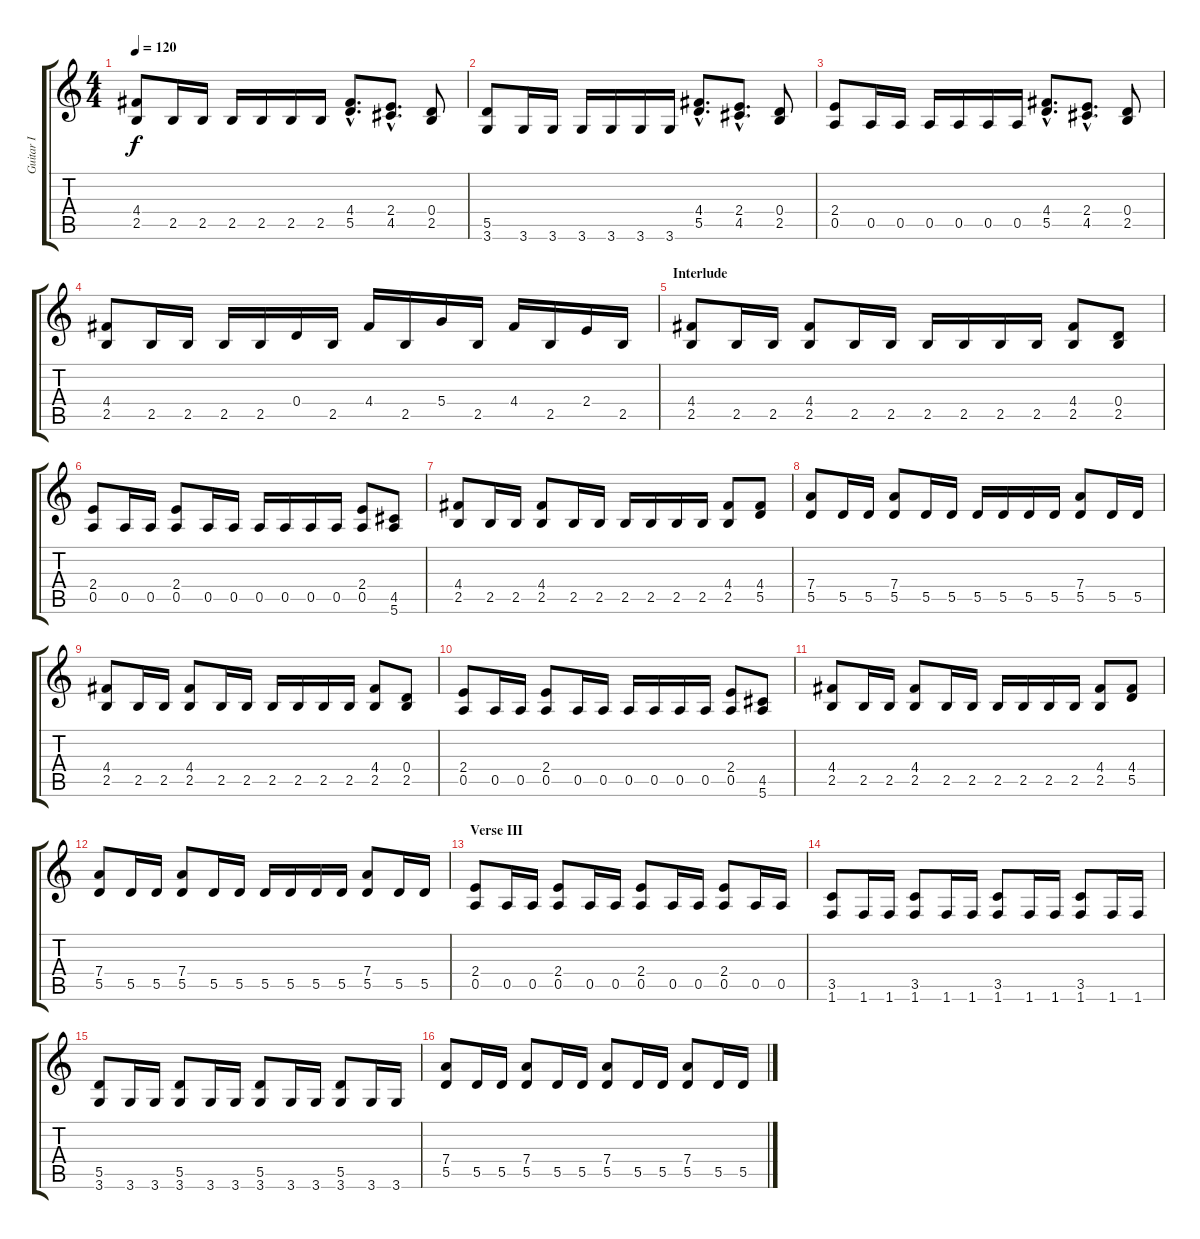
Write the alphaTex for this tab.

\track ("Guitar I" "Guitar I") {instrument distortionguitar}
\staff {score tabs}
\tuning (E4 B3 G3 D3 A2 E2) {hide}
\ts (4 4)
\tempo 120
\clef g2
\ks c
(4.4 2.5).8{dy f} 2.5.16 2.5.16 2.5.16 2.5.16 2.5.16 2.5.16 (4.4{hac} 5.5{hac}).8{d} (2.4{hac} 4.5{hac}).8{d} (0.4 2.5).8 |
(5.5 3.6).8 3.6.16 3.6.16 3.6.16 3.6.16 3.6.16 3.6.16 (4.4{hac} 5.5{hac}).8{d} (2.4{hac} 4.5{hac}).8{d} (0.4 2.5).8 |
(2.4 0.5).8 0.5.16 0.5.16 0.5.16 0.5.16 0.5.16 0.5.16 (4.4{hac} 5.5{hac}).8{d} (2.4{hac} 4.5{hac}).8{d} (0.4 2.5).8 |
(4.4 2.5).8 2.5.16 2.5.16 2.5.16 2.5.16 0.4.16 2.5.16 4.4.16 2.5.16 5.4.16 2.5.16 4.4.16 2.5.16 2.4.16 2.5.16 |
\section ("" "Interlude")
(4.4 2.5).8 2.5.16 2.5.16 (4.4 2.5).8 2.5.16 2.5.16 2.5.16 2.5.16 2.5.16 2.5.16 (4.4 2.5).8 (0.4 2.5).8 |
(2.4 0.5).8 0.5.16 0.5.16 (2.4 0.5).8 0.5.16 0.5.16 0.5.16 0.5.16 0.5.16 0.5.16 (2.4 0.5).8 (4.5 5.6).8 |
(4.4 2.5).8 2.5.16 2.5.16 (4.4 2.5).8 2.5.16 2.5.16 2.5.16 2.5.16 2.5.16 2.5.16 (4.4 2.5).8 (4.4 5.5).8 |
(7.4 5.5).8 5.5.16 5.5.16 (7.4 5.5).8 5.5.16 5.5.16 5.5.16 5.5.16 5.5.16 5.5.16 (7.4 5.5).8 5.5.16 5.5.16 |
(4.4 2.5).8 2.5.16 2.5.16 (4.4 2.5).8 2.5.16 2.5.16 2.5.16 2.5.16 2.5.16 2.5.16 (4.4 2.5).8 (0.4 2.5).8 |
(2.4 0.5).8 0.5.16 0.5.16 (2.4 0.5).8 0.5.16 0.5.16 0.5.16 0.5.16 0.5.16 0.5.16 (2.4 0.5).8 (4.5 5.6).8 |
(4.4 2.5).8 2.5.16 2.5.16 (4.4 2.5).8 2.5.16 2.5.16 2.5.16 2.5.16 2.5.16 2.5.16 (4.4 2.5).8 (4.4 5.5).8 |
(7.4 5.5).8 5.5.16 5.5.16 (7.4 5.5).8 5.5.16 5.5.16 5.5.16 5.5.16 5.5.16 5.5.16 (7.4 5.5).8 5.5.16 5.5.16 |
\section ("" "Verse III")
(2.4 0.5).8 0.5.16 0.5.16 (2.4 0.5).8 0.5.16 0.5.16 (2.4 0.5).8 0.5.16 0.5.16 (2.4 0.5).8 0.5.16 0.5.16 |
(3.5 1.6).8 1.6.16 1.6.16 (3.5 1.6).8 1.6.16 1.6.16 (3.5 1.6).8 1.6.16 1.6.16 (3.5 1.6).8 1.6.16 1.6.16 |
(5.5 3.6).8 3.6.16 3.6.16 (5.5 3.6).8 3.6.16 3.6.16 (5.5 3.6).8 3.6.16 3.6.16 (5.5 3.6).8 3.6.16 3.6.16 |
(7.4 5.5).8 5.5.16 5.5.16 (7.4 5.5).8 5.5.16 5.5.16 (7.4 5.5).8 5.5.16 5.5.16 (7.4 5.5).8 5.5.16 5.5.16
